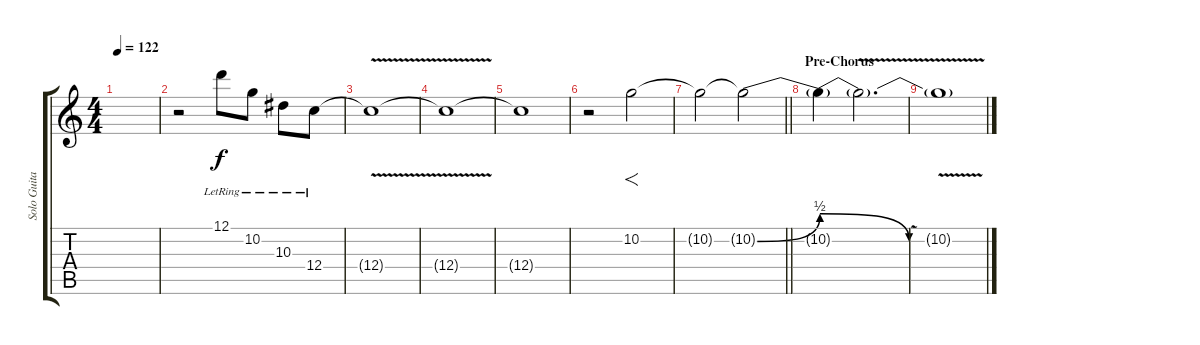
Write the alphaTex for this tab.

\track ("Solo Guitar" "Solo Guita") {instrument overdrivenguitar}
\staff {score tabs}
\tuning (D4 A3 F3 C3 G2 D2) {hide}
\ts (4 4)
\tempo 122
\clef g2
\ks c
|
r.2 12.1{lr}.8 10.2{lr}.8 10.3{lr}.8 12.4{lr}.8 |
12.4{v t}.1 |
12.4{t}.1 |
12.4{t}.1 |
r.2{instrument overdrivenguitar} 10.2.2{f} |
\barLineRight lightlight
10.2{t}.2 10.2{be (bend 0 0 60 2) t}.2 |
\section ("" "Pre-Chorus")
10.2{be (release 0 2 60 0) t}.4 10.2{v t}.2{d} |
10.2{t}.1
